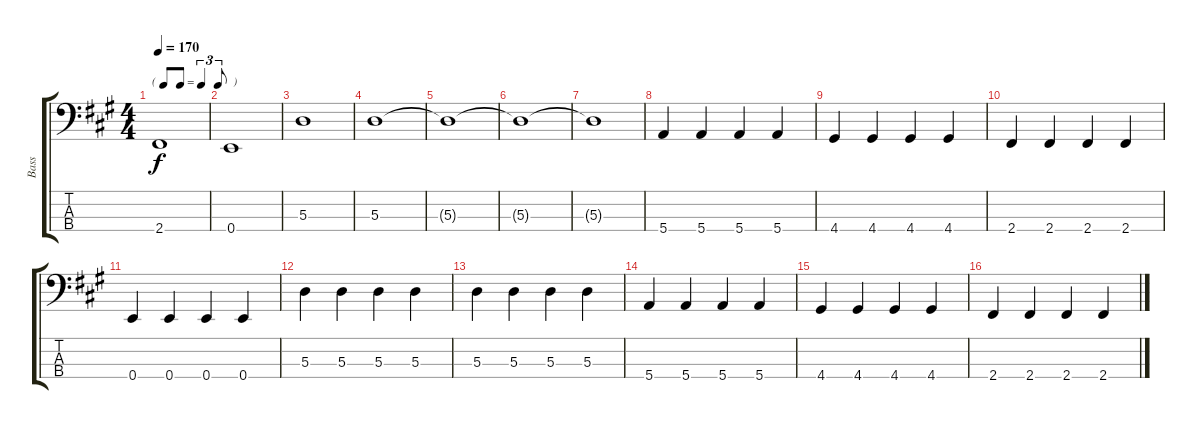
\track ("Bass" "Bass") {instrument electricbassfinger}
\staff {score tabs}
\tuning (G2 D2 A1 E1) {hide}
\ts (4 4)
\tf triplet8th
\tempo 170
\clef f4
\ks a
2.4.1{dy f} |
0.4.1 |
5.3.1 |
5.3.1 |
5.3{t}.1 |
5.3{t}.1 |
5.3{t}.1 |
5.4.4 5.4.4 5.4.4 5.4.4 |
4.4.4 4.4.4 4.4.4 4.4.4 |
2.4.4 2.4.4 2.4.4 2.4.4 |
0.4.4 0.4.4 0.4.4 0.4.4 |
5.3.4 5.3.4 5.3.4 5.3.4 |
5.3.4 5.3.4 5.3.4 5.3.4 |
5.4.4 5.4.4 5.4.4 5.4.4 |
4.4.4 4.4.4 4.4.4 4.4.4 |
2.4.4 2.4.4 2.4.4 2.4.4
